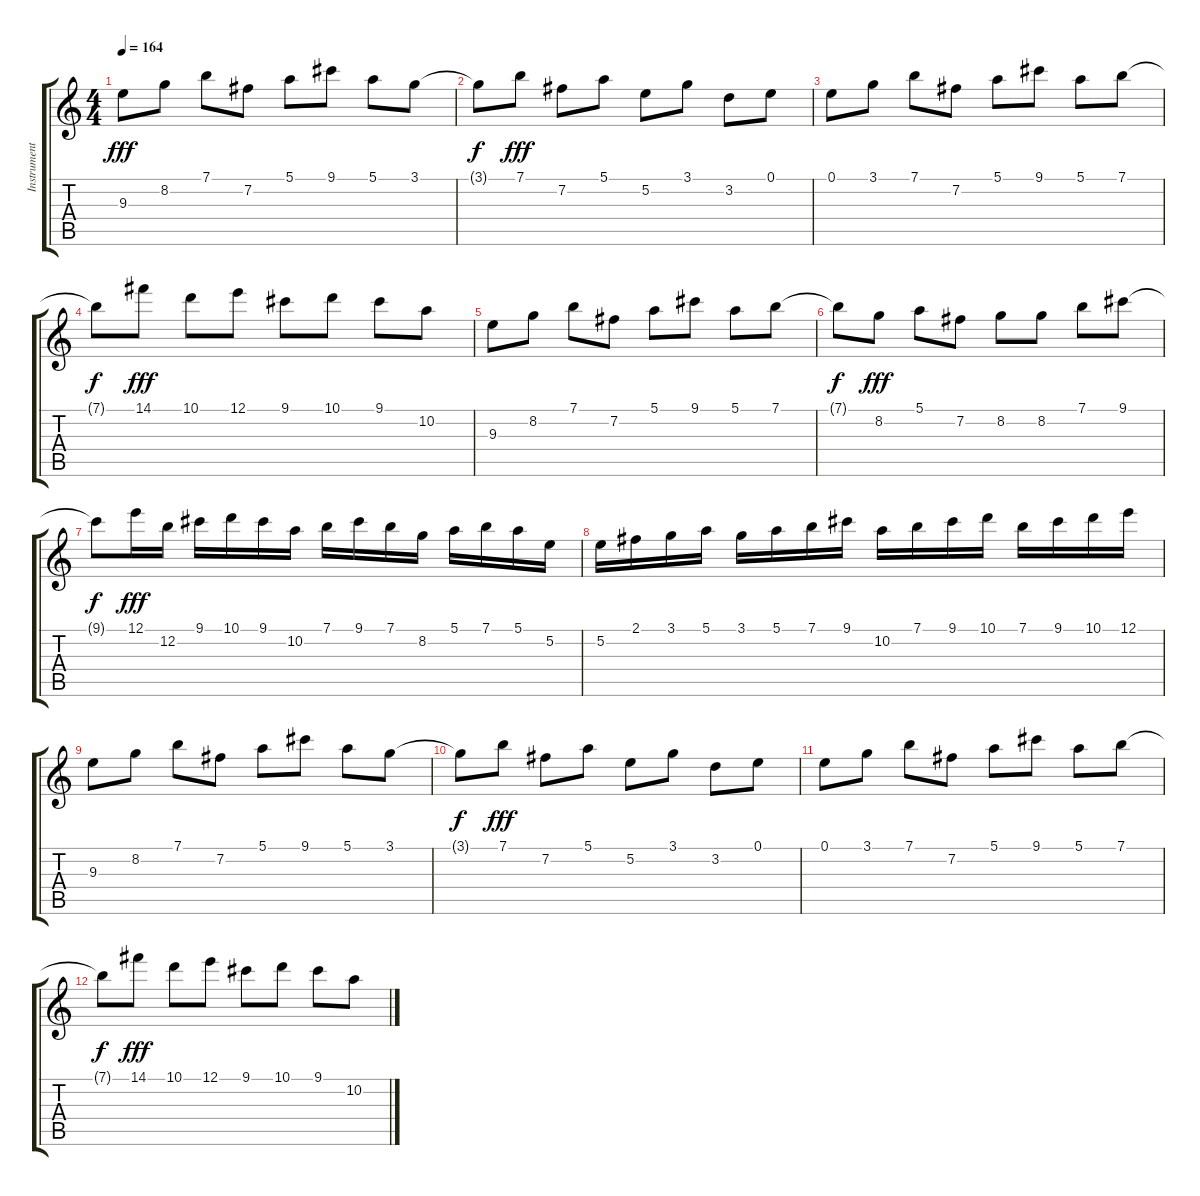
\track ("Instrument3" "Instrument") {instrument electricguitarclean}
\staff {score tabs}
\tuning (E4 B3 G3 D3 A2 E2) {hide}
\ts (4 4)
\tempo 164
\clef g2
\ks c
9.3.8{dy fff volume 14} 8.2.8 7.1.8 7.2.8 5.1.8{volume 13} 9.1.8 5.1.8 3.1.8 |
3.1{t}.8{dy f} 7.1.8{dy fff volume 12} 7.2.8 5.1.8 5.2.8{volume 12} 3.1.8 3.2.8 0.1.8 |
0.1.8{volume 11} 3.1.8 7.1.8 7.2.8 5.1.8{volume 11} 9.1.8 5.1.8 7.1.8 |
7.1{t}.8{dy f} 14.1.8{dy fff volume 10} 10.1.8 12.1.8 9.1.8{volume 9} 10.1.8 9.1.8 10.2.8 |
9.3.8{volume 9} 8.2.8 7.1.8 7.2.8 5.1.8{volume 8} 9.1.8 5.1.8 7.1.8 |
7.1{t}.8{dy f} 8.2.8{dy fff volume 8} 5.1.8 7.2.8 8.2.8{volume 7} 8.2.8 7.1.8 9.1.8 |
9.1{t}.8{dy f} 12.1.16{dy fff volume 6} 12.2.16 9.1.16 10.1.16 9.1.16 10.2.16 7.1.16{volume 6} 9.1.16 7.1.16 8.2.16 5.1.16 7.1.16 5.1.16 5.2.16 |
5.2.16{volume 5} 2.1.16 3.1.16 5.1.16 3.1.16 5.1.16 7.1.16 9.1.16 10.2.16{volume 4} 7.1.16 9.1.16 10.1.16 7.1.16 9.1.16 10.1.16 12.1.16 |
9.3.8{volume 4} 8.2.8 7.1.8 7.2.8 5.1.8{volume 3} 9.1.8 5.1.8 3.1.8 |
3.1{t}.8{dy f} 7.1.8{dy fff volume 2} 7.2.8 5.1.8 5.2.8{volume 2} 3.1.8 3.2.8 0.1.8 |
0.1.8{volume 1} 3.1.8 7.1.8 7.2.8 5.1.8{volume 1} 9.1.8 5.1.8 7.1.8 |
7.1{t}.8{dy f} 14.1.8{dy fff volume 0} 10.1.8 12.1.8 9.1.8 10.1.8 9.1.8 10.2.8
